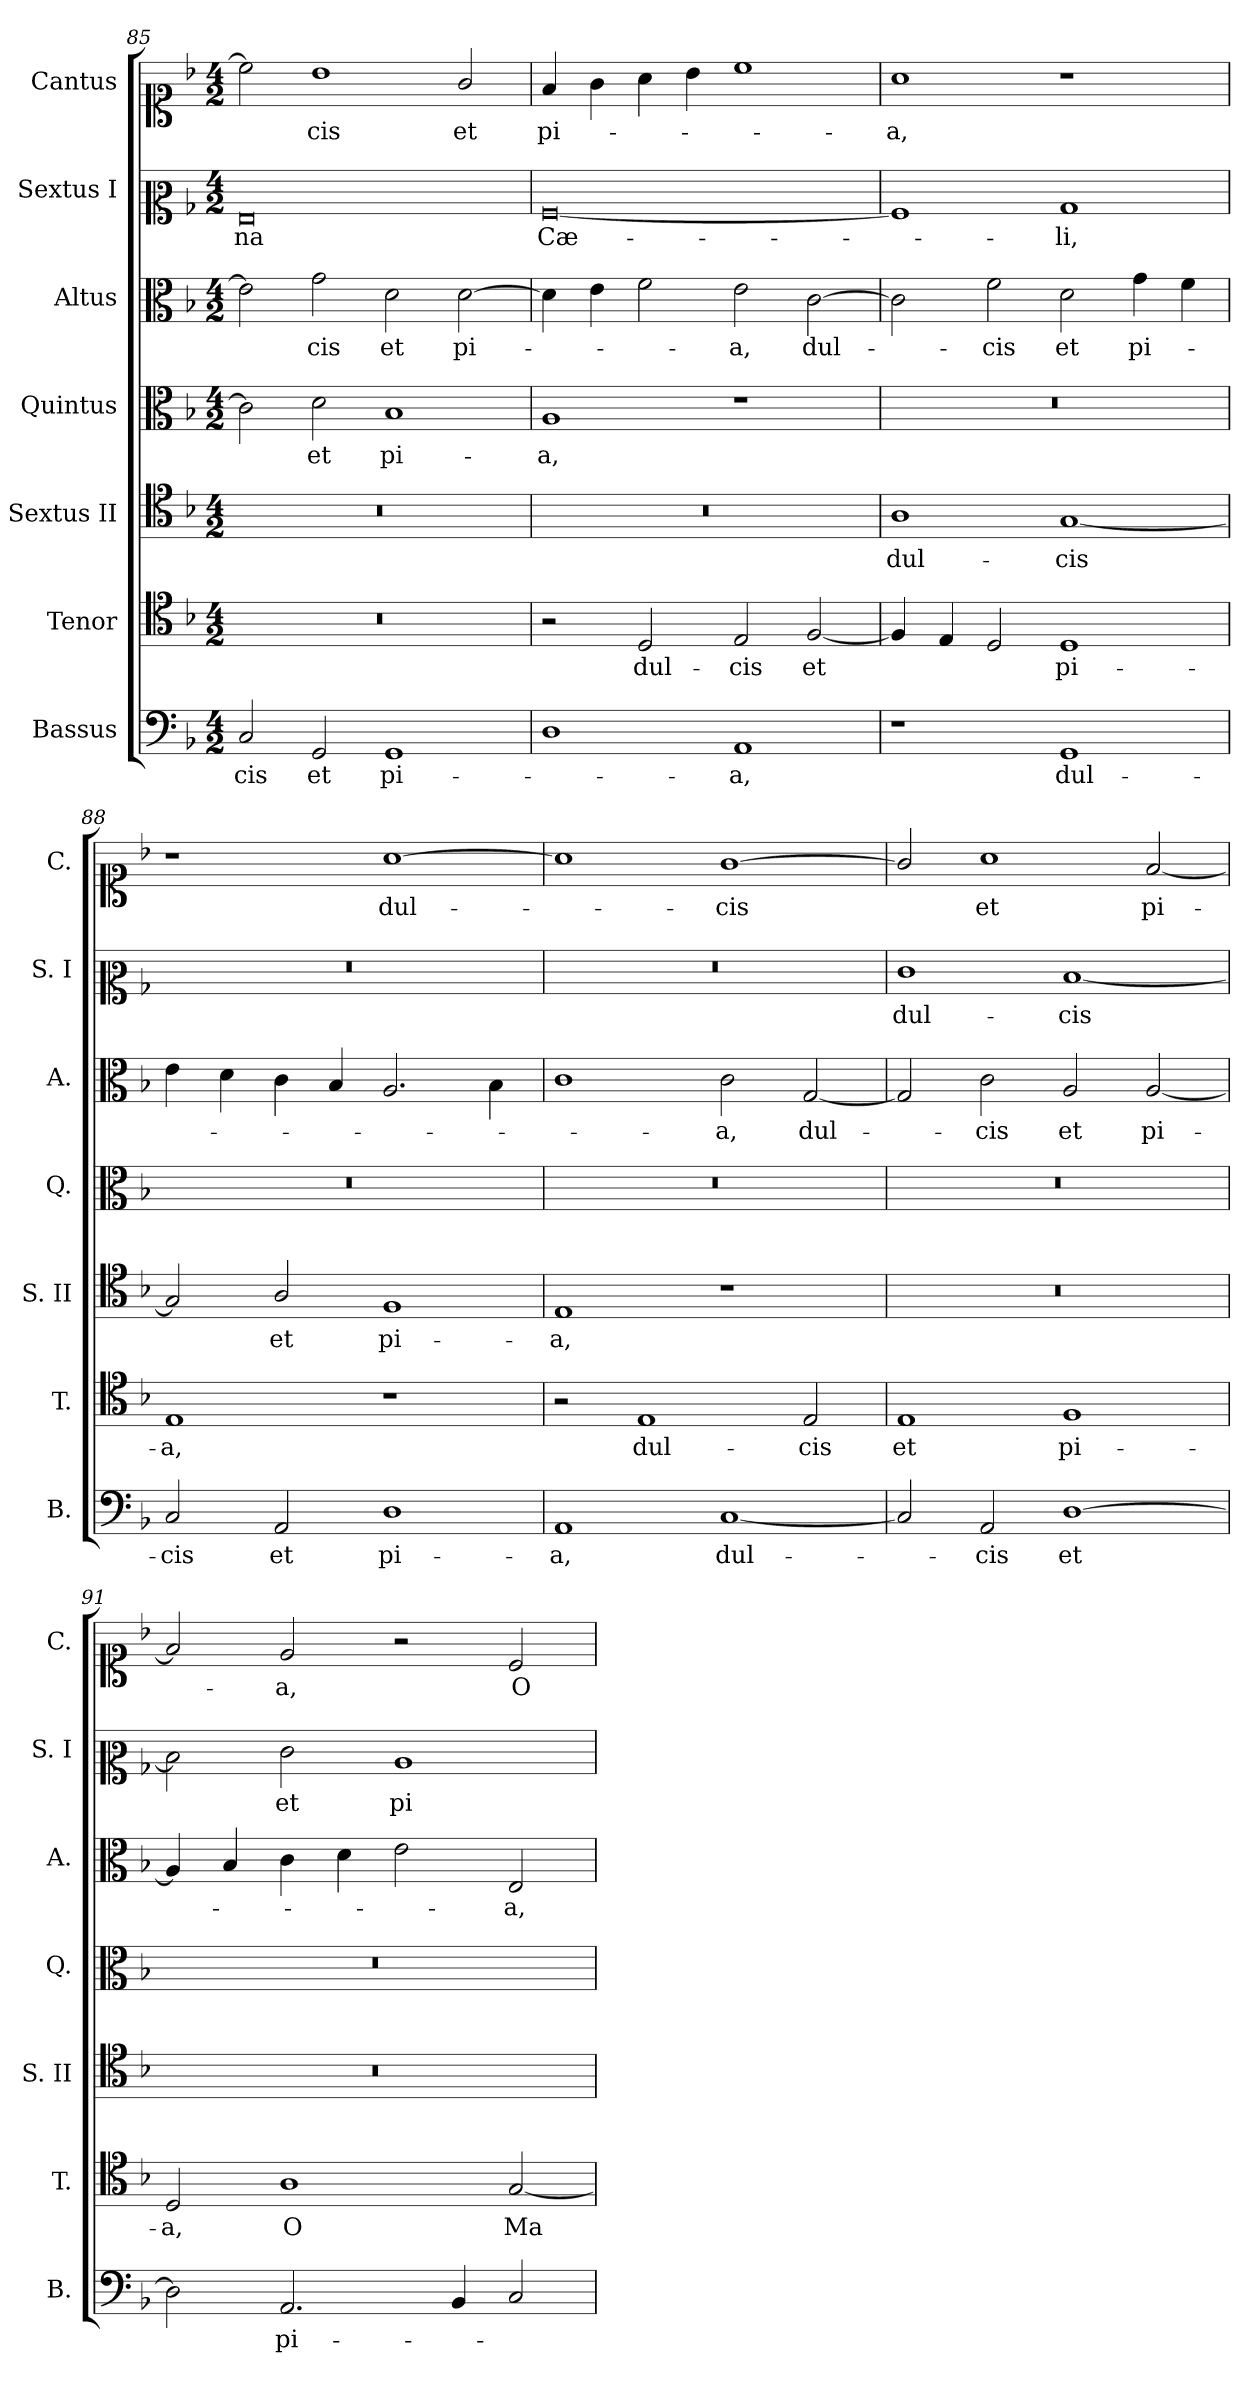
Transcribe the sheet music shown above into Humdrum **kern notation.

**kern	**text	**kern	**text	**kern	**text	**kern	**text	**kern	**text	**kern	**text	**kern	**text
*part7	*part7	*part6	*part6	*part5	*part5	*part4	*part4	*part3	*part3	*part2	*part2	*part1	*part1
*staff7	*staff7	*staff6	*staff6	*staff5	*staff5	*staff4	*staff4	*staff3	*staff3	*staff2	*staff2	*staff1	*staff1
*I"Bassus	*	*I"Tenor	*	*I"Sextus II	*	*I"Quintus	*	*I"Altus	*	*I"Sextus I	*	*I"Cantus	*
*I'B.	*	*I'T.	*	*I'S. II	*	*I'Q.	*	*I'A.	*	*I'S. I	*	*I'C.	*
!!LO:PB:g=z
*clefF4	*	*clefC4	*	*clefC4	*	*clefC3	*	*clefC3	*	*clefC2	*	*clefC1	*
*k[b-]	*	*k[b-]	*	*k[b-]	*	*k[b-]	*	*k[b-]	*	*k[b-]	*	*k[b-]	*
*M4/2	*	*M4/2	*	*M4/2	*	*M4/2	*	*M4/2	*	*M4/2	*	*M4/2	*
=85	=85	=85	=85	=85	=85	=85	=85	=85	=85	=85	=85	=85	=85
2C/	cis	0r	.	0r	.	2c\]	.	2e\]	.	0G	-na	2cc\]	.
2GG/	et	.	.	.	.	2d\	et	2g\	-cis	.	.	1b-	-cis
1GG	pi-	.	.	.	.	1B-	pi-	2d\	et	.	.	.	.
.	.	.	.	.	.	.	.	[2d\	pi-	.	.	2g/	et
=86	=86	=86	=86	=86	=86	=86	=86	=86	=86	=86	=86	=86	=86
1D	.	2r	.	0r	.	1A	-a,	4d\]	.	[0A	Cæ-	4f/	pi-
.	.	.	.	.	.	.	.	4e\	.	.	.	4g\	.
.	.	2D/	dul-	.	.	.	.	2f\	.	.	.	4a\	.
.	.	.	.	.	.	.	.	.	.	.	.	4b-\	.
1AA	-a,	2E/	-cis	.	.	1r	.	2e\	-a,	.	.	1cc	.
.	.	[2F/	et	.	.	.	.	[2c\	dul-	.	.	.	.
=87	=87	=87	=87	=87	=87	=87	=87	=87	=87	=87	=87	=87	=87
1r	.	4F/]	.	1A	dul-	0r	.	2c\]	.	1A]	.	1a	-a,
.	.	4E/	.	.	.	.	.	.	.	.	.	.	.
.	.	2D/	.	.	.	.	.	2f\	-cis	.	.	.	.
1GG	dul-	1D	pi-	[1G	-cis	.	.	2d\	et	1B-	-li,	1r	.
.	.	.	.	.	.	.	.	4g\	pi-	.	.	.	.
.	.	.	.	.	.	.	.	4f\	.	.	.	.	.
=88	=88	=88	=88	=88	=88	=88	=88	=88	=88	=88	=88	=88	=88
2C/	-cis	1E	-a,	2G/]	.	0r	.	4e\	.	0r	.	1r	.
.	.	.	.	.	.	.	.	4d\	.	.	.	.	.
2AA/	et	.	.	2A/	et	.	.	4c\	.	.	.	.	.
.	.	.	.	.	.	.	.	4B-/	.	.	.	.	.
1D	pi-	1r	.	1F	pi-	.	.	2.A/	.	.	.	[1a	dul-
.	.	.	.	.	.	.	.	4B-\	.	.	.	.	.
=89	=89	=89	=89	=89	=89	=89	=89	=89	=89	=89	=89	=89	=89
1AA	-a,	2r	.	1E	-a,	0r	.	1c	.	0r	.	1a]	.
.	.	1E	dul-	.	.	.	.	.	.	.	.	.	.
[1C	dul-	.	.	1r	.	.	.	2c\	-a,	.	.	[1g	-cis
.	.	2E/	-cis	.	.	.	.	[2G/	dul-	.	.	.	.
=90	=90	=90	=90	=90	=90	=90	=90	=90	=90	=90	=90	=90	=90
2C/]	.	1E	et	0r	.	0r	.	2G/]	.	1e	dul-	2g/]	.
2AA/	-cis	.	.	.	.	.	.	2c\	-cis	.	.	1a	et
[1D	et	1F	pi-	.	.	.	.	2A/	et	[1d	-cis	.	.
.	.	.	.	.	.	.	.	[2A/	pi-	.	.	[2f/	pi-
!!LO:LB:g=z
=91	=91	=91	=91	=91	=91	=91	=91	=91	=91	=91	=91	=91	=91
2D\]	.	2D/	-a,	0r	.	0r	.	4A/]	.	2d\]	.	2f/]	.
.	.	.	.	.	.	.	.	4B-/	.	.	.	.	.
2.AA/	-pi-	1A	O	.	.	.	.	4c\	.	2e\	et	2e/	-a,
.	.	.	.	.	.	.	.	4d\	.	.	.	.	.
.	.	.	.	.	.	.	.	2e\	.	1c	pi-	2r	.
4BB-/	.	.	.	.	.	.	.	.	.	.	.	.	.
2C/	.	[2G/	Ma-	.	.	.	.	2E/	-a,	.	.	2c/	O
=	=	=	=	=	=	=	=	=	=	=	=	=	=
*-	*-	*-	*-	*-	*-	*-	*-	*-	*-	*-	*-	*-	*-
